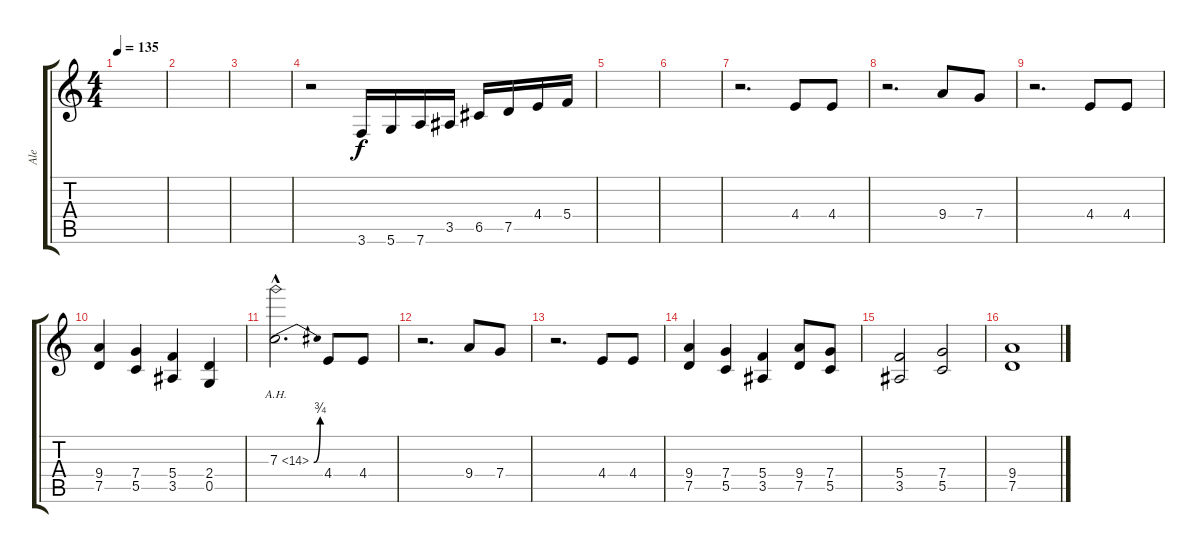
\track ("Ale" "Ale") {instrument distortionguitar}
\staff {score tabs}
\tuning (D4 A3 F3 C3 G2 D2) {hide}
\ts (4 4)
\tempo 135
\clef g2
\ks c
|
|
|
r.2 3.6.16 5.6.16 7.6.16 3.5.16 6.5.16 7.5.16 4.4.16 5.4.16 |
|
|
r.2{d} 4.4.8 4.4.8 |
r.2{d} 9.4.8 7.4.8 |
r.2{d} 4.4.8 4.4.8 |
(9.4 7.5).4 (7.4 5.5).4 (5.4 3.5).4 (2.4 0.5).4 |
7.3{be (bend 0 0 60 3) ah 7 hac}.2{d} 4.4.8 4.4.8 |
r.2{d} 9.4.8 7.4.8 |
r.2{d} 4.4.8 4.4.8 |
(9.4 7.5).4 (7.4 5.5).4 (5.4 3.5).4 (9.4 7.5).8 (7.4 5.5).8 |
(5.4 3.5).2 (7.4 5.5).2 |
(9.4 7.5).1
